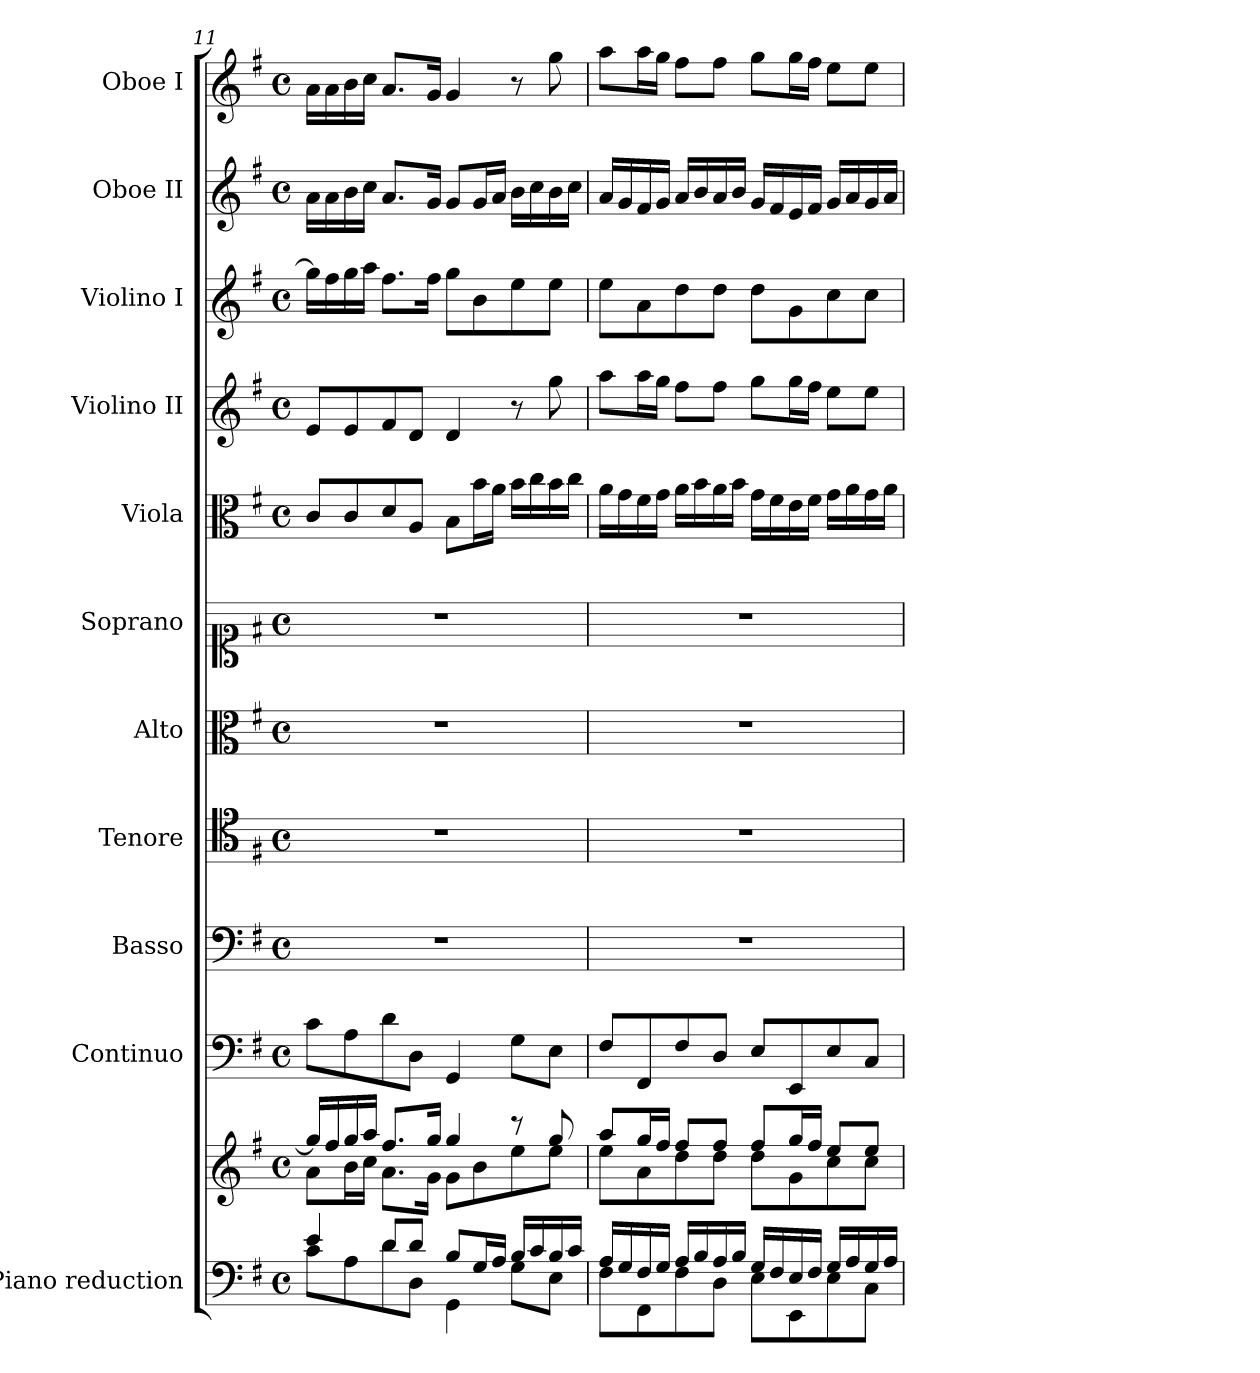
**kern	**kern	**kern	**kern	**kern	**kern	**kern	**kern	**kern	**kern	**kern	**kern
*part11	*part11	*part10	*part9	*part8	*part7	*part6	*part5	*part4	*part3	*part2	*part1
*staff12	*staff11	*staff10	*staff9	*staff8	*staff7	*staff6	*staff5	*staff4	*staff3	*staff2	*staff1
*I"Piano reduction	*	*I"Continuo	*I"Basso	*I"Tenore	*I"Alto	*I"Soprano	*I"Viola	*I"Violino II	*I"Violino I	*I"Oboe II	*I"Oboe I
*I'Pno	*	*	*	*	*	*	*	*	*	*I'Ob	*I'Ob
*clefF4	*clefG2	*clefF4	*clefF4	*clefC4	*clefC3	*clefC1	*clefC3	*clefG2	*clefG2	*clefG2	*clefG2
*k[f#]	*k[f#]	*k[f#]	*k[f#]	*k[f#]	*k[f#]	*k[f#]	*k[f#]	*k[f#]	*k[f#]	*k[f#]	*k[f#]
*M4/4	*M4/4	*M4/4	*M4/4	*M4/4	*M4/4	*M4/4	*M4/4	*M4/4	*M4/4	*M4/4	*M4/4
*met(c)	*met(c)	*met(c)	*met(c)	*met(c)	*met(c)	*met(c)	*met(c)	*met(c)	*met(c)	*met(c)	*met(c)
=11	=11	=11	=11	=11	=11	=11	=11	=11	=11	=11	=11
*^	*^	*	*	*	*	*	*	*	*	*	*
4e/	8c\L	16gg/LL]	8a\L	8c\L	1r	1r	1r	1r	8c/L	8e/L	16gg\LL]	16a\LL	16a\LL
.	.	16ff#/	.	.	.	.	.	.	.	.	16ff#\	16a\	16a\
.	8A\	16gg/	16b\L	8A\	.	.	.	.	8c/	8e/	16gg\	16b\	16b\
.	.	16aa/JJ	16cc\JJ	.	.	.	.	.	.	.	16aa\JJ	16cc\JJ	16cc\JJ
8d/L	8d\	8.ff#/L	8.a\L	8d\	.	.	.	.	8d/	8f#/	8.ff#\L	8.a/L	8.a/L
8d/J	8D\J	.	.	8D\J	.	.	.	.	8A/J	8d/J	.	.	.
.	.	16gg/Jk	16g\Jk	.	.	.	.	.	.	.	16ff#\Jk	16g/Jk	16g/Jk
8B/L	4GG\	4gg/	8g\L	4GG/	.	.	.	.	8B\L	4d/	8gg\L	8g/L	4g/
16G/L	.	.	8b\	.	.	.	.	.	16b\L	.	8b\	16g/L	.
16A/JJ	.	.	.	.	.	.	.	.	16a\JJ	.	.	16a/JJ	.
16B/LL	8G\L	8r	8ee\	8G\L	.	.	.	.	16b\LL	8r	8ee\	16b\LL	8r
16c/	.	.	.	.	.	.	.	.	16cc\	.	.	16cc\	.
16B/	8E\J	8gg/	8ee\J	8E\J	.	.	.	.	16b\	8gg\	8ee\J	16b\	8gg\
16c/JJ	.	.	.	.	.	.	.	.	16cc\JJ	.	.	16cc\JJ	.
=12	=12	=12	=12	=12	=12	=12	=12	=12	=12	=12	=12	=12	=12
16A/LL	8F#\L	8aa/L	8ee\L	8F#/L	1r	1r	1r	1r	16a\LL	8aa\L	8ee\L	16a/LL	8aa\L
16G/	.	.	.	.	.	.	.	.	16g\	.	.	16g/	.
16F#/	8FF#\	16gg/L	8a\	8FF#/	.	.	.	.	16f#\	16aa\L	8a\	16f#/	16aa\L
16G/JJ	.	16ff#/JJ	.	.	.	.	.	.	16g\JJ	16gg\JJ	.	16g/JJ	16gg\JJ
16A/LL	8F#\	8ff#/L	8dd\	8F#/	.	.	.	.	16a\LL	8ff#\L	8dd\	16a/LL	8ff#\L
16B/	.	.	.	.	.	.	.	.	16b\	.	.	16b/	.
16A/	8D\J	8ff#/J	8dd\J	8D/J	.	.	.	.	16a\	8ff#\J	8dd\J	16a/	8ff#\J
16B/JJ	.	.	.	.	.	.	.	.	16b\JJ	.	.	16b/JJ	.
16G/LL	8E\L	8ff#/L	8dd\L	8E/L	.	.	.	.	16g\LL	8gg\L	8dd\L	16g/LL	8gg\L
16F#/	.	.	.	.	.	.	.	.	16f#\	.	.	16f#/	.
16E/	8EE\	16gg/L	8g\	8EE/	.	.	.	.	16e\	16gg\L	8g\	16e/	16gg\L
16F#/JJ	.	16ff#/JJ	.	.	.	.	.	.	16f#\JJ	16ff#\JJ	.	16f#/JJ	16ff#\JJ
16G/LL	8E\	8ee/L	8cc\	8E/	.	.	.	.	16g\LL	8ee\L	8cc\	16g/LL	8ee\L
16A/	.	.	.	.	.	.	.	.	16a\	.	.	16a/	.
16G/	8C\J	8ee/J	8cc\J	8C/J	.	.	.	.	16g\	8ee\J	8cc\J	16g/	8ee\J
16A/JJ	.	.	.	.	.	.	.	.	16a\JJ	.	.	16a/JJ	.
*v	*v	*	*	*	*	*	*	*	*	*	*	*	*
*	*v	*v	*	*	*	*	*	*	*	*	*	*
=	=	=	=	=	=	=	=	=	=	=	=
*-	*-	*-	*-	*-	*-	*-	*-	*-	*-	*-	*-
